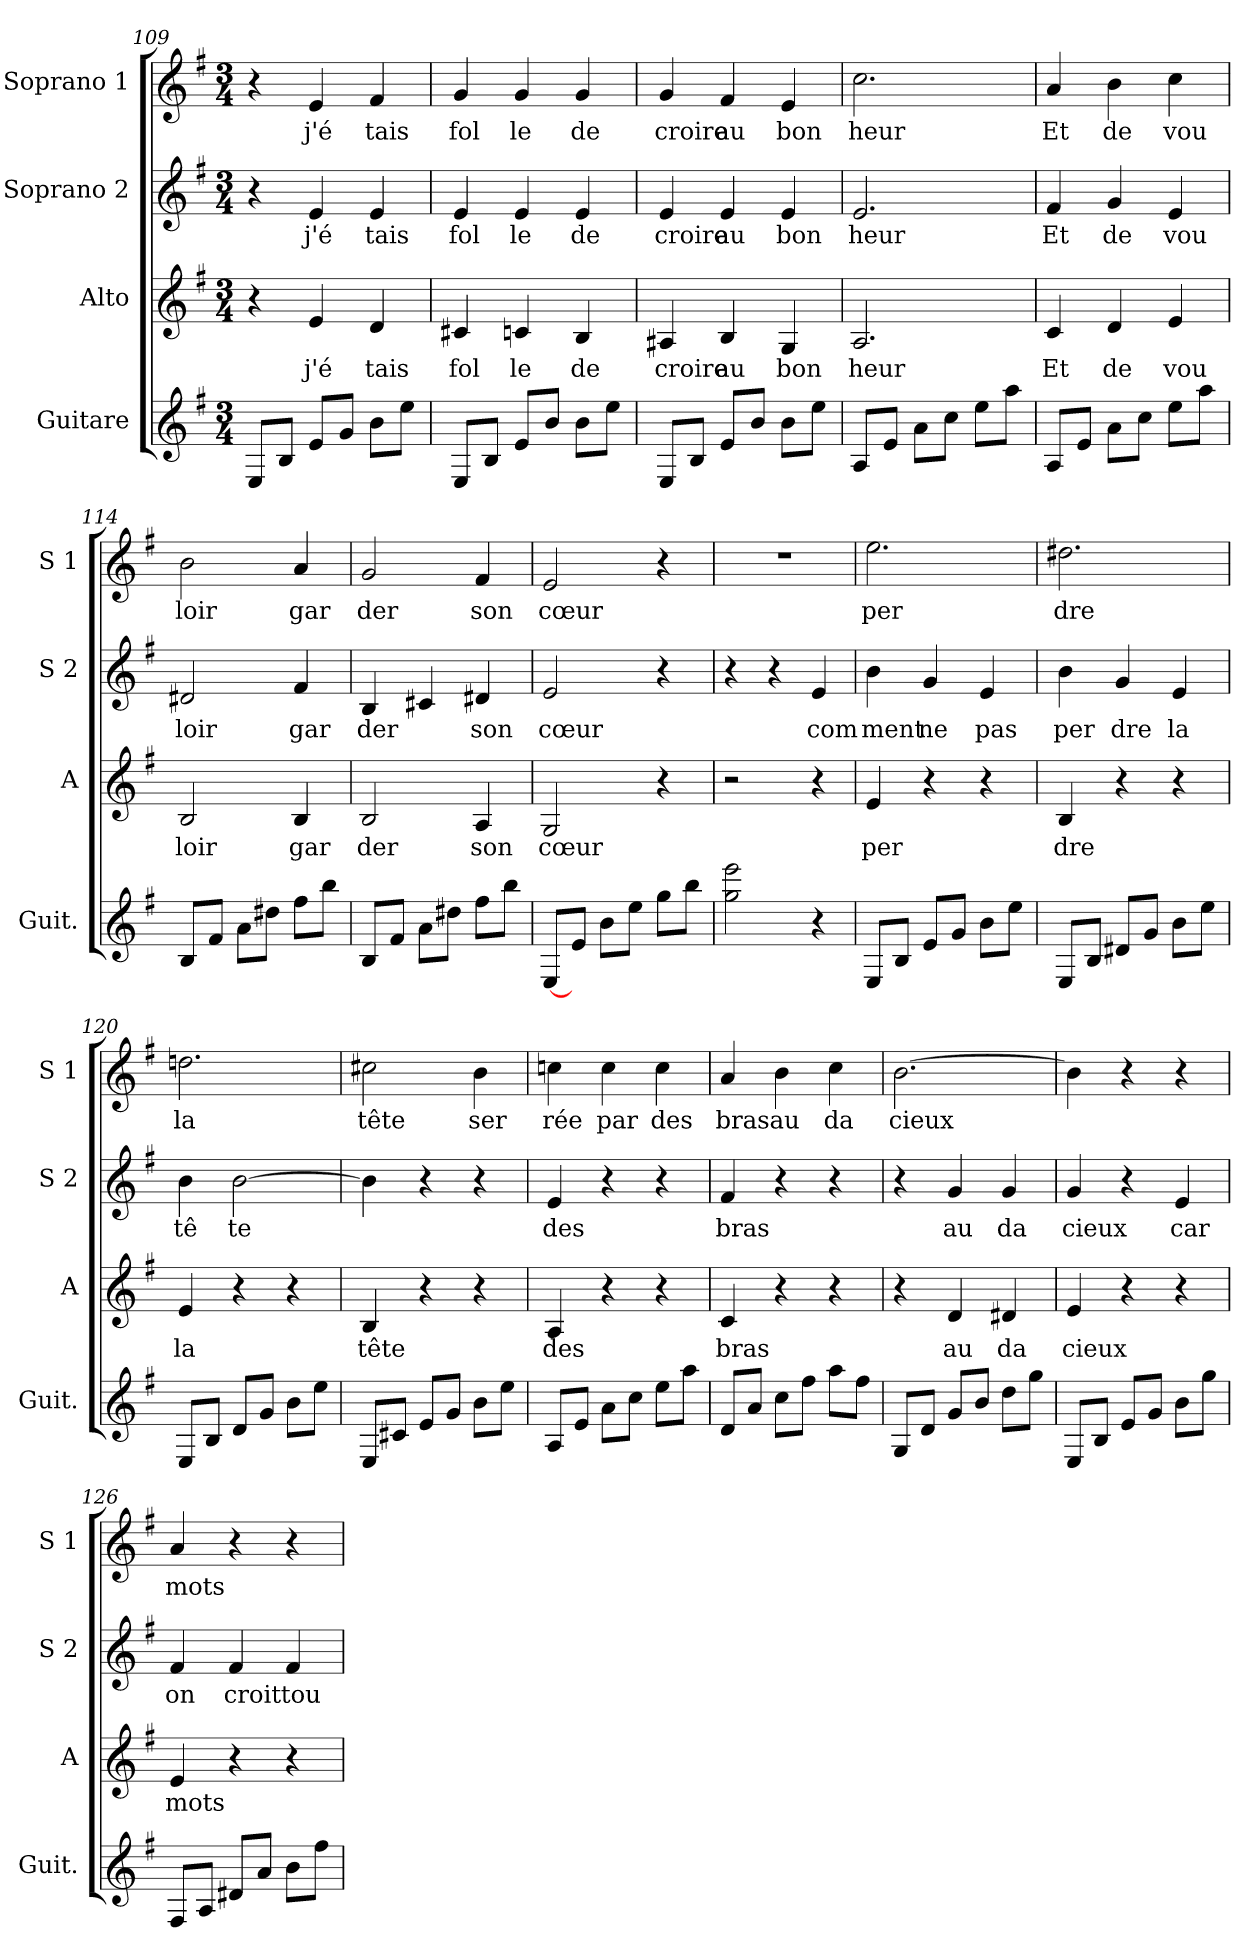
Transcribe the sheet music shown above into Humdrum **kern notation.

**kern	**kern	**text	**kern	**text	**kern	**text
*part4	*part3	*part3	*part2	*part2	*part1	*part1
*staff4	*staff3	*staff3	*staff2	*staff2	*staff1	*staff1
*I"Guitare	*I"Alto	*	*I"Soprano 2	*	*I"Soprano 1	*
*I'Guit.	*I'A	*	*I'S 2	*	*I'S 1	*
*clefG2	*clefG2	*	*clefG2	*	*clefG2	*
*ITrd7c12	*	*	*	*	*	*
*k[f#]	*k[f#]	*	*k[f#]	*	*k[f#]	*
*G:	*G:	*	*G:	*	*G:	*
*M3/4	*M3/4	*	*M3/4	*	*M3/4	*
=109	=109	=109	=109	=109	=109	=109
8EE/L	4r	.	4r	.	4r	.
8BB/J	.	.	.	.	.	.
!	!	!LO:LY:b	!	!LO:LY:b	!	!LO:LY:b
8E/L	4e/	j'é	4e/	j'é	4e/	j'é
8G/J	.	.	.	.	.	.
!	!	!LO:LY:b	!	!LO:LY:b	!	!LO:LY:b
8B\L	4d/	tais	4e/	tais	4f#/	tais
8e\J	.	.	.	.	.	.
=110	=110	=110	=110	=110	=110	=110
!	!	!LO:LY:b	!	!LO:LY:b	!	!LO:LY:b
8EE/L	4c#X/	fol	4e/	fol	4g/	fol
8BB/J	.	.	.	.	.	.
!	!	!LO:LY:b	!	!LO:LY:b	!	!LO:LY:b
8E/L	4cn/	le	4e/	le	4g/	le
8B/J	.	.	.	.	.	.
!	!	!LO:LY:b	!	!LO:LY:b	!	!LO:LY:b
8B\L	4B/	de	4e/	de	4g/	de
8e\J	.	.	.	.	.	.
=111	=111	=111	=111	=111	=111	=111
!	!	!LO:LY:b	!	!LO:LY:b	!	!LO:LY:b
8EE/L	4A#X/	croire	4e/	croire	4g/	croire
8BB/J	.	.	.	.	.	.
!	!	!LO:LY:b	!	!LO:LY:b	!	!LO:LY:b
8E/L	4B/	au	4e/	au	4f#/	au
8B/J	.	.	.	.	.	.
!	!	!LO:LY:b	!	!LO:LY:b	!	!LO:LY:b
8B\L	4G/	bon	4e/	bon	4e/	bon
8e\J	.	.	.	.	.	.
!!LO:LB:g=z
=112	=112	=112	=112	=112	=112	=112
!	!	!LO:LY:b	!	!LO:LY:b	!	!LO:LY:b
8AA/L	2.A/	heur	2.e/	heur	2.cc\	heur
8E/J	.	.	.	.	.	.
8A\L	.	.	.	.	.	.
8c\J	.	.	.	.	.	.
8e\L	.	.	.	.	.	.
8a\J	.	.	.	.	.	.
=113	=113	=113	=113	=113	=113	=113
!	!	!LO:LY:b	!	!LO:LY:b	!	!LO:LY:b
8AA/L	4c/	Et	4f#/	Et	4a/	Et
8E/J	.	.	.	.	.	.
!	!	!LO:LY:b	!	!LO:LY:b	!	!LO:LY:b
8A\L	4d/	de	4g/	de	4b\	de
8c\J	.	.	.	.	.	.
!	!	!LO:LY:b	!	!LO:LY:b	!	!LO:LY:b
8e\L	4e/	vou	4e/	vou	4cc\	vou
8a\J	.	.	.	.	.	.
=114	=114	=114	=114	=114	=114	=114
!	!	!LO:LY:b	!	!LO:LY:b	!	!LO:LY:b
8BB/L	2B/	loir	2d#X/	loir	2b\	loir
8F#/J	.	.	.	.	.	.
8A\L	.	.	.	.	.	.
8d#X\J	.	.	.	.	.	.
!	!	!LO:LY:b	!	!LO:LY:b	!	!LO:LY:b
8f#\L	4B/	gar	4f#/	gar	4a/	gar
8b\J	.	.	.	.	.	.
=115	=115	=115	=115	=115	=115	=115
!	!	!LO:LY:b	!	!LO:LY:b	!	!LO:LY:b
8BB/L	2B/	der	4B/	der	2g/	der
8F#/J	.	.	.	.	.	.
8A\L	.	.	4c#X/	.	.	.
8d#X\J	.	.	.	.	.	.
!	!	!LO:LY:b	!	!LO:LY:b	!	!LO:LY:b
8f#\L	4A/	son	4d#X/	son	4f#/	son
8b\J	.	.	.	.	.	.
!!LO:PB:g=z
=116	=116	=116	=116	=116	=116	=116
!	!	!LO:LY:b	!	!LO:LY:b	!	!LO:LY:b
[8EE/L	2G/	cœur	2e/	cœur	2e/	cœur
8E/J	.	.	.	.	.	.
8B\L	.	.	.	.	.	.
8e\J	.	.	.	.	.	.
8g\L	4r	.	4r	.	4r	.
8b\J	.	.	.	.	.	.
=117	=117	=117	=117	=117	=117	=117
2g\ 2ee\	2r	.	4r	.	2.r	.
.	.	.	4r	.	.	.
!	!	!	!	!LO:LY:b	!	!
4r	4r	.	4e/	com	.	.
=118	=118	=118	=118	=118	=118	=118
!	!	!LO:LY:b	!	!LO:LY:b	!	!LO:LY:b
8EE/L	4e/	per	4b\	ment	2.ee\	per
8BB/J	.	.	.	.	.	.
!	!	!	!	!LO:LY:b	!	!
8E/L	4r	.	4g/	ne	.	.
8G/J	.	.	.	.	.	.
!	!	!	!	!LO:LY:b	!	!
8B\L	4r	.	4e/	pas	.	.
8e\J	.	.	.	.	.	.
=119	=119	=119	=119	=119	=119	=119
!	!	!LO:LY:b	!	!LO:LY:b	!	!LO:LY:b
8EE/L	4B/	dre	4b\	per	2.dd#X\	dre
8BB/J	.	.	.	.	.	.
!	!	!	!	!LO:LY:b	!	!
8D#X/L	4r	.	4g/	dre	.	.
8G/J	.	.	.	.	.	.
!	!	!	!	!LO:LY:b	!	!
8B\L	4r	.	4e/	la	.	.
8e\J	.	.	.	.	.	.
!!LO:LB:g=z
=120	=120	=120	=120	=120	=120	=120
!	!	!LO:LY:b	!	!LO:LY:b	!	!LO:LY:b
8EE/L	4e/	la	4b\	tê	2.ddn\	la
8BB/J	.	.	.	.	.	.
!	!	!	!	!LO:LY:b	!	!
8D/L	4r	.	[2b\	te	.	.
8G/J	.	.	.	.	.	.
8B\L	4r	.	.	.	.	.
8e\J	.	.	.	.	.	.
=121	=121	=121	=121	=121	=121	=121
!	!	!LO:LY:b	!	!	!	!LO:LY:b
8EE/L	4B/	tête	4b\]	.	2cc#X\	tête
8C#X/J	.	.	.	.	.	.
8E/L	4r	.	4r	.	.	.
8G/J	.	.	.	.	.	.
!	!	!	!	!	!	!LO:LY:b
8B\L	4r	.	4r	.	4b\	ser
8e\J	.	.	.	.	.	.
=122	=122	=122	=122	=122	=122	=122
!	!	!LO:LY:b	!	!LO:LY:b	!	!LO:LY:b
8AA/L	4A/	des	4e/	des	4ccn\	rée
8E/J	.	.	.	.	.	.
!	!	!	!	!	!	!LO:LY:b
8A\L	4r	.	4r	.	4cc\	par
8c\J	.	.	.	.	.	.
!	!	!	!	!	!	!LO:LY:b
8e\L	4r	.	4r	.	4cc\	des
8a\J	.	.	.	.	.	.
=123	=123	=123	=123	=123	=123	=123
!	!	!LO:LY:b	!	!LO:LY:b	!	!LO:LY:b
8D/L	4c/	bras	4f#/	bras	4a/	bras
8A/J	.	.	.	.	.	.
!	!	!	!	!	!	!LO:LY:b
8c\L	4r	.	4r	.	4b\	au
8f#\J	.	.	.	.	.	.
!	!	!	!	!	!	!LO:LY:b
8a\L	4r	.	4r	.	4cc\	da
8f#\J	.	.	.	.	.	.
!!LO:LB:g=z
=124	=124	=124	=124	=124	=124	=124
!	!	!	!	!	!	!LO:LY:b
8GG/L	4r	.	4r	.	[2.b\	cieux
8D/J	.	.	.	.	.	.
!	!	!LO:LY:b	!	!LO:LY:b	!	!
8G/L	4d/	au	4g/	au	.	.
8B/J	.	.	.	.	.	.
!	!	!LO:LY:b	!	!LO:LY:b	!	!
8d\L	4d#X/	da	4g/	da	.	.
8g\J	.	.	.	.	.	.
=125	=125	=125	=125	=125	=125	=125
!	!	!LO:LY:b	!	!LO:LY:b	!	!
8EE/L	4e/	cieux	4g/	cieux	4b\]	.
8BB/J	.	.	.	.	.	.
8E/L	4r	.	4r	.	4r	.
8G/J	.	.	.	.	.	.
!	!	!	!	!LO:LY:b	!	!
8B\L	4r	.	4e/	car	4r	.
8g\J	.	.	.	.	.	.
=126	=126	=126	=126	=126	=126	=126
!	!	!LO:LY:b	!	!LO:LY:b	!	!LO:LY:b
8FF#/L	4e/	mots	4f#/	on	4a/	mots
8AA/J	.	.	.	.	.	.
!	!	!	!	!LO:LY:b	!	!
8D#X/L	4r	.	4f#/	croit	4r	.
8A/J	.	.	.	.	.	.
!	!	!	!	!LO:LY:b	!	!
8B\L	4r	.	4f#/	tou	4r	.
8f#\J	.	.	.	.	.	.
=	=	=	=	=	=	=
*-	*-	*-	*-	*-	*-	*-
